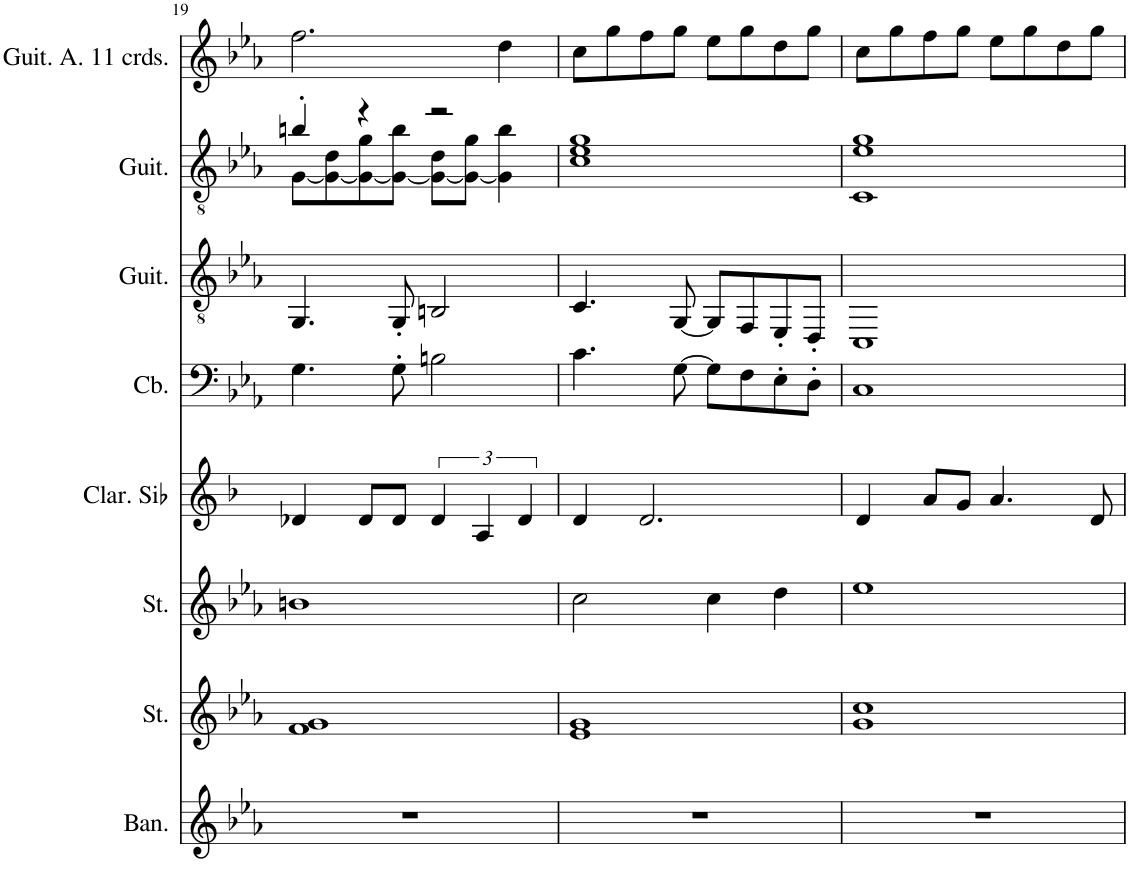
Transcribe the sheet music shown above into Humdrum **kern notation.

**kern	**kern	**kern	**kern	**kern	**kern	**kern	**kern
*part8	*part7	*part6	*part5	*part4	*part3	*part2	*part1
*staff8	*staff7	*staff6	*staff5	*staff4	*staff3	*staff2	*staff1
*I"Bandonéon, Tango Accordion	*I"Cordes, String Ensemble 2	*I"Cordes, String Ensemble 2	*I"Clarinette en Sib, Clarinet Pipe	*I"Contrebasse, Acoustic Bass	*I"Guitare à 7 cordes, Acoustic Guitar (nylon)	*I"Guitare classique, Acoustic Guitar (nylon)	*I"Guitare Alto à 11 cordes, Acoustic Guitar (nylon)
*I'Ban.	*I'St.	*I'St.	*I'Clar. Sib	*I'Cb.	*I'Guit.	*I'Guit.	*I'Guit. A. 11 crds.
!!LO:PB:g=z
*clefG2	*clefG2	*clefG2	*clefG2	*clefF4	*clefGv2	*clefGv2	*clefG2
*	*	*	*Trd1c2	*Trd7c12	*	*	*
*k[b-e-a-]	*k[b-e-a-]	*k[b-e-a-]	*k[b-]	*k[b-e-a-]	*k[b-e-a-]	*k[b-e-a-]	*k[b-e-a-]
*M4/4	*M4/4	*M4/4	*M4/4	*M4/4	*M4/4	*M4/4	*M4/4
=19	=19	=19	=19	=19	=19	=19	=19
*	*	*	*	*	*	*^	*
1r	1f 1g	1bn	4d-X/	4.G\	4.GG/	4bn'/	[8G\L	2.ff\
.	.	.	.	.	.	.	8G\_ 8d\	.
.	.	.	8d-/L	.	.	4r	8G\_ 8g\	.
.	.	.	8d-/J	8G'\	8GG'/	.	8G\_ 8b\J	.
.	.	.	6d-/	2Bn\	2BBn/	2r	8G\_ 8d\L	.
.	.	.	.	.	.	.	8G\_ 8g\J	.
.	.	.	6A/	.	.	.	.	.
.	.	.	.	.	.	.	4G\] 4b\	4dd\
.	.	.	6d-/	.	.	.	.	.
*	*	*	*	*	*	*v	*v	*
=20	=20	=20	=20	=20	=20	=20	=20
1r	1e- 1g	2cc\	4d/	4.c\	4.C/	1c 1e- 1g	8cc\L
.	.	.	.	.	.	.	8gg\
.	.	.	2.d/	.	.	.	8ff\
.	.	.	.	[8G\	[8GG/	.	8gg\J
.	.	4cc\	.	8G\L]	8GG/L]	.	8ee-\L
.	.	.	.	8F\	8FF/	.	8gg\
.	.	4dd\	.	8E-'\	8EE-'/	.	8dd\
.	.	.	.	8D'\J	8DD'/J	.	8gg\J
=21	=21	=21	=21	=21	=21	=21	=21
1r	1g 1cc	1ee-	4d/	1C	1CC	1C 1e- 1g	8cc\L
.	.	.	.	.	.	.	8gg\
.	.	.	8a/L	.	.	.	8ff\
.	.	.	8g/J	.	.	.	8gg\J
.	.	.	4.a/	.	.	.	8ee-\L
.	.	.	.	.	.	.	8gg\
.	.	.	.	.	.	.	8dd\
.	.	.	8d/	.	.	.	8gg\J
=	=	=	=	=	=	=	=
*-	*-	*-	*-	*-	*-	*-	*-
